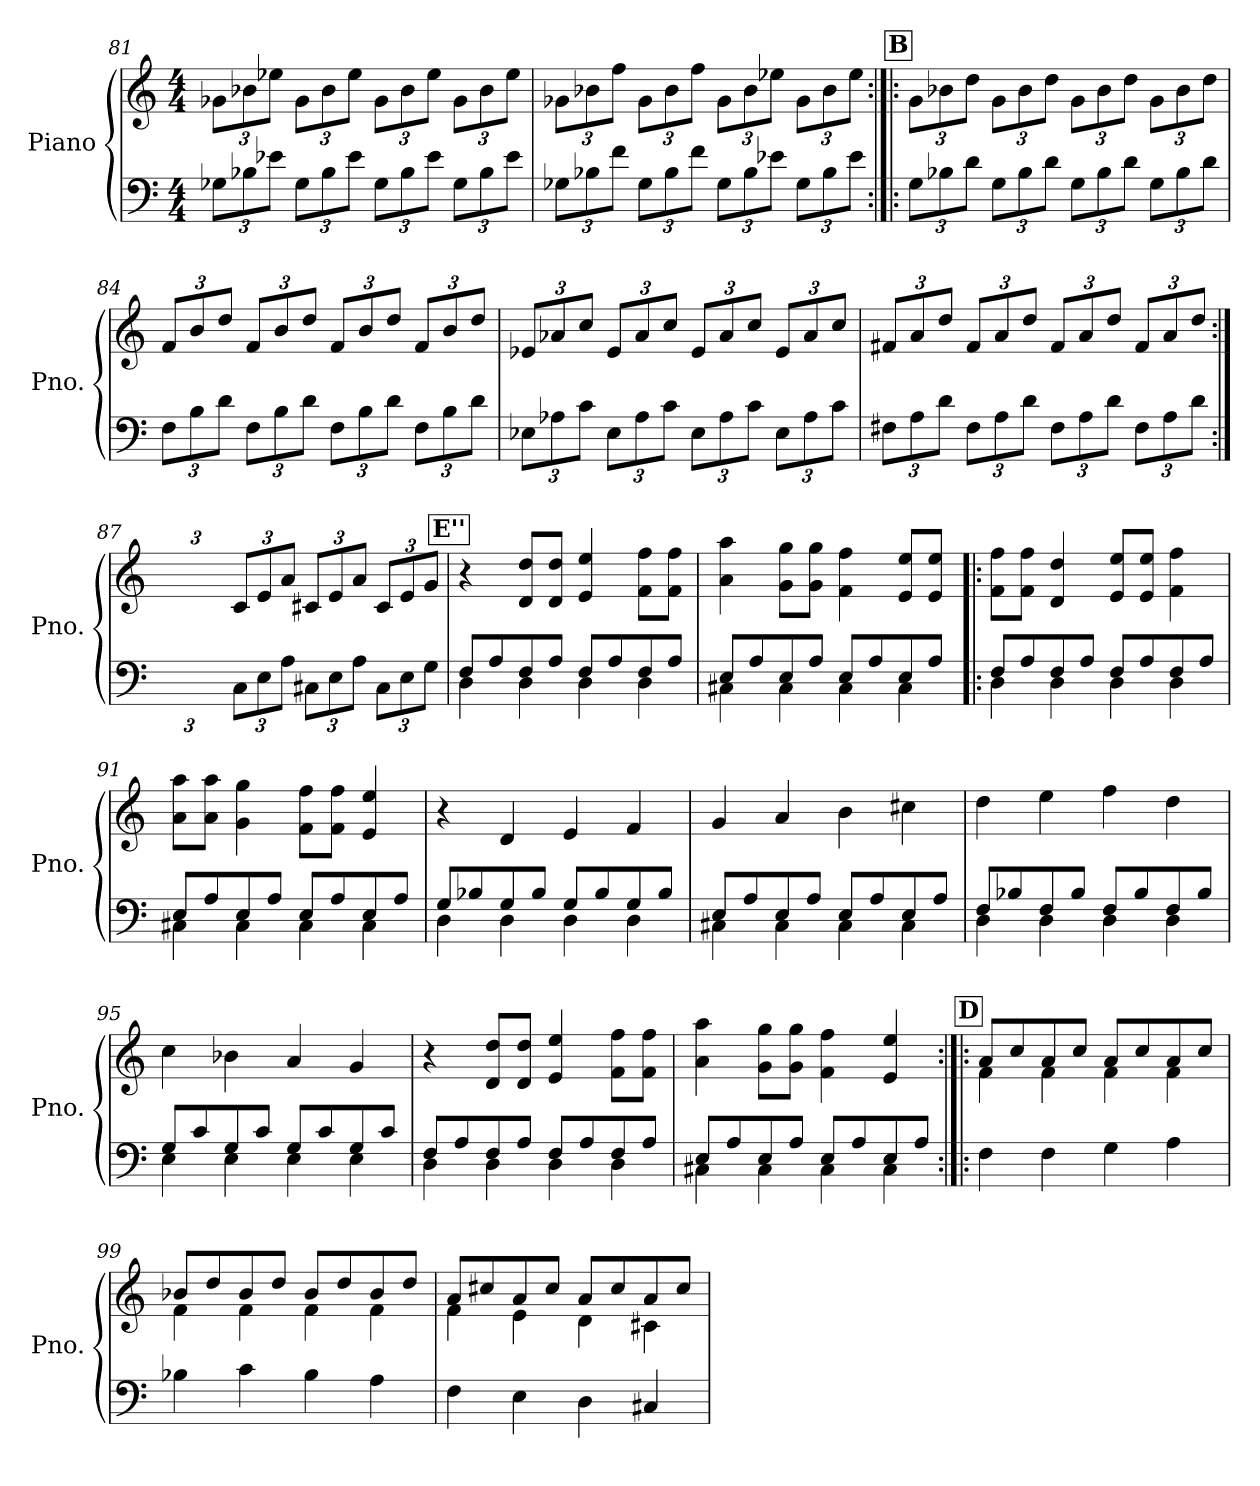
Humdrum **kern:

**kern	**kern
*part1	*part1
*staff2	*staff1
*I"Piano	*
*I'Pno.	*
!!LO:LB:g=z
*clefF4	*clefG2
*k[]	*k[]
*M4/4	*M4/4
*Xbrackettup	*Xbrackettup
=81	=81
12G-X\L	12g-X\L
12B-X\	12b-X\
12e-X\J	12ee-X\J
12G-\L	12g-\L
12B-\	12b-\
12e-\J	12ee-\J
12G-\L	12g-\L
12B-\	12b-\
12e-\J	12ee-\J
12G-\L	12g-\L
12B-\	12b-\
12e-\J	12ee-\J
=82	=82
12G-X\L	12g-X\L
12B-X\	12b-X\
12f\J	12ff\J
12G-\L	12g-\L
12B-\	12b-\
12f\J	12ff\J
12G-\L	12g-\L
12B-\	12b-\
12e-X\J	12ee-X\J
12G-\L	12g-\L
12B-\	12b-\
12e-\J	12ee-\J
!!LO:REH:place=s1:a:B:fs=14:t=B
=83:|!|:	=83:|!|:
12G\L	12g\L
12B-X\	12b-X\
12d\J	12dd\J
12G\L	12g\L
12B-\	12b-\
12d\J	12dd\J
12G\L	12g\L
12B-\	12b-\
12d\J	12dd\J
12G\L	12g\L
12B-\	12b-\
12d\J	12dd\J
!!LO:PB:g=z
=84	=84
12F\L	12f/L
12B\	12b/
12d\J	12dd/J
12F\L	12f/L
12B\	12b/
12d\J	12dd/J
12F\L	12f/L
12B\	12b/
12d\J	12dd/J
12F\L	12f/L
12B\	12b/
12d\J	12dd/J
=85	=85
12E-X\L	12e-X/L
12A-X\	12a-X/
12c\J	12cc/J
12E-\L	12e-/L
12A-\	12a-/
12c\J	12cc/J
12E-\L	12e-/L
12A-\	12a-/
12c\J	12cc/J
12E-\L	12e-/L
12A-\	12a-/
12c\J	12cc/J
=86	=86
12F#X\L	12f#X/L
12A\	12a/
12d\J	12dd/J
12F#\L	12f#/L
12A\	12a/
12d\J	12dd/J
12F#\L	12f#/L
12A\	12a/
12d\J	12dd/J
12F#\L	12f#/L
12A\	12a/
12d\J	12dd/J
!!LO:LB:g=z
=87:|!	=87:|!
12C\Lyy	12c/Lyy
12E\	12e/
12A\J	12a/J
12C\L	12c/L
12E\	12e/
12A\J	12a/J
12C#X\L	12c#X/L
12E\	12e/
12A\J	12a/J
12C#\L	12c#/L
12E\	12e/
12G\J	12g/J
!!LO:REH:place=s1:a:B:fs=14:t=E''
=88	=88
*^	*
8F/L	4D\	4r
8A/	.	.
8F/	4D\	8d/ 8dd/L
8A/J	.	8d/ 8dd/J
8F/L	4D\	4e/ 4ee/
8A/	.	.
8F/	4D\	8f\ 8ff\L
8A/J	.	8f\ 8ff\J
=89	=89	=89
8E/L	4C#X\	4a\ 4aa\
8A/	.	.
8E/	4C#\	8g\ 8gg\L
8A/J	.	8g\ 8gg\J
8E/L	4C#\	4f\ 4ff\
8A/	.	.
8E/	4C#\	8e/ 8ee/L
8A/J	.	8e/ 8ee/J
=90!|:	=90!|:	=90!|:
8F/L	4D\	8f\ 8ff\L
8A/	.	8f\ 8ff\J
8F/	4D\	4d/ 4dd/
8A/J	.	.
8F/L	4D\	8e/ 8ee/L
8A/	.	8e/ 8ee/J
8F/	4D\	4f\ 4ff\
8A/J	.	.
!!LO:LB:g=z
=91	=91	=91
8E/L	4C#X\	8a\ 8aa\L
8A/	.	8a\ 8aa\J
8E/	4C#\	4g\ 4gg\
8A/J	.	.
8E/L	4C#\	8f\ 8ff\L
8A/	.	8f\ 8ff\J
8E/	4C#\	4e/ 4ee/
8A/J	.	.
=92	=92	=92
8G/L	4D\	4r
8B-X/	.	.
8G/	4D\	4d/
8B-/J	.	.
8G/L	4D\	4e/
8B-/	.	.
8G/	4D\	4f/
8B-/J	.	.
=93	=93	=93
8E/L	4C#X\	4g/
8A/	.	.
8E/	4C#\	4a/
8A/J	.	.
8E/L	4C#\	4b\
8A/	.	.
8E/	4C#\	4cc#X\
8A/J	.	.
=94	=94	=94
8F/L	4D\	4dd\
8B-X/	.	.
8F/	4D\	4ee\
8B-/J	.	.
8F/L	4D\	4ff\
8B-/	.	.
8F/	4D\	4dd\
8B-/J	.	.
=95	=95	=95
8G/L	4E\	4cc\
8c/	.	.
8G/	4E\	4b-X\
8c/J	.	.
8G/L	4E\	4a/
8c/	.	.
8G/	4E\	4g/
8c/J	.	.
!!LO:LB:g=z
=96	=96	=96
8F/L	4D\	4r
8A/	.	.
8F/	4D\	8d/ 8dd/L
8A/J	.	8d/ 8dd/J
8F/L	4D\	4e/ 4ee/
8A/	.	.
8F/	4D\	8f\ 8ff\L
8A/J	.	8f\ 8ff\J
=97	=97	=97
8E/L	4C#X\	4a\ 4aa\
8A/	.	.
8E/	4C#\	8g\ 8gg\L
8A/J	.	8g\ 8gg\J
8E/L	4C#\	4f\ 4ff\
8A/	.	.
8E/	4C#\	4e/ 4ee/
8A/J	.	.
*v	*v	*
!!LO:REH:place=s1:a:B:fs=14:t=D
=98:|!|:	=98:|!|:
*	*^
4F\	8a/L	4f\
.	8cc/	.
4F\	8a/	4f\
.	8cc/J	.
4G\	8a/L	4f\
.	8cc/	.
4A\	8a/	4f\
.	8cc/J	.
=99	=99	=99
4B-X\	8b-X/L	4f\
.	8dd/	.
4c\	8b-/	4f\
.	8dd/J	.
4B-\	8b-/L	4f\
.	8dd/	.
4A\	8b-/	4f\
.	8dd/J	.
=100	=100	=100
4F\	8a/L	4f\
.	8cc#X/	.
4E\	8a/	4e\
.	8cc#/J	.
4D\	8a/L	4d\
.	8cc#/	.
4C#X/	8a/	4c#X\
.	8cc#/J	.
*	*v	*v
=	=
*-	*-
